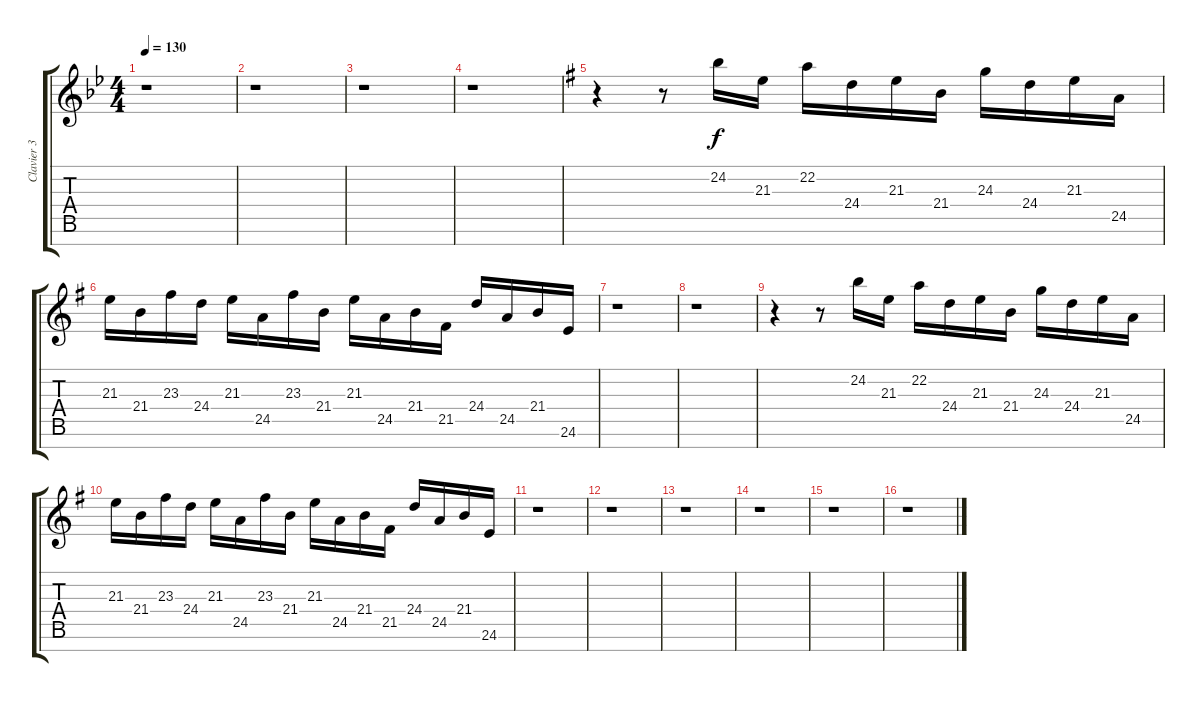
\track ("Clavier 3" "Clavier 3") {instrument stringensemble1}
\staff {score tabs}
\tuning (E4 B3 G3 D3 A2 E2 B1) {hide}
\ts (4 4)
\tempo 130
\clef g2
\ks bb
r.1{dy f} |
r.1 |
r.1 |
r.1 |
\ks g
r.4 r.8{volume 8 instrument fx5brightness} 24.2.16 21.3.16 22.2.16 24.4.16 21.3.16 21.4.16 24.3.16 24.4.16 21.3.16 24.5.16 |
21.3.16 21.4.16 23.3.16 24.4.16 21.3.16 24.5.16 23.3.16 21.4.16 21.3.16 24.5.16 21.4.16 21.5.16 24.4.16 24.5.16 21.4.16 24.6.16 |
r.1 |
r.1 |
r.4 r.8 24.2.16 21.3.16 22.2.16 24.4.16 21.3.16 21.4.16 24.3.16 24.4.16 21.3.16 24.5.16 |
21.3.16 21.4.16 23.3.16 24.4.16 21.3.16 24.5.16 23.3.16 21.4.16 21.3.16 24.5.16 21.4.16 21.5.16 24.4.16 24.5.16 21.4.16 24.6.16 |
r.1 |
r.1 |
r.1 |
r.1 |
r.1 |
r.1
